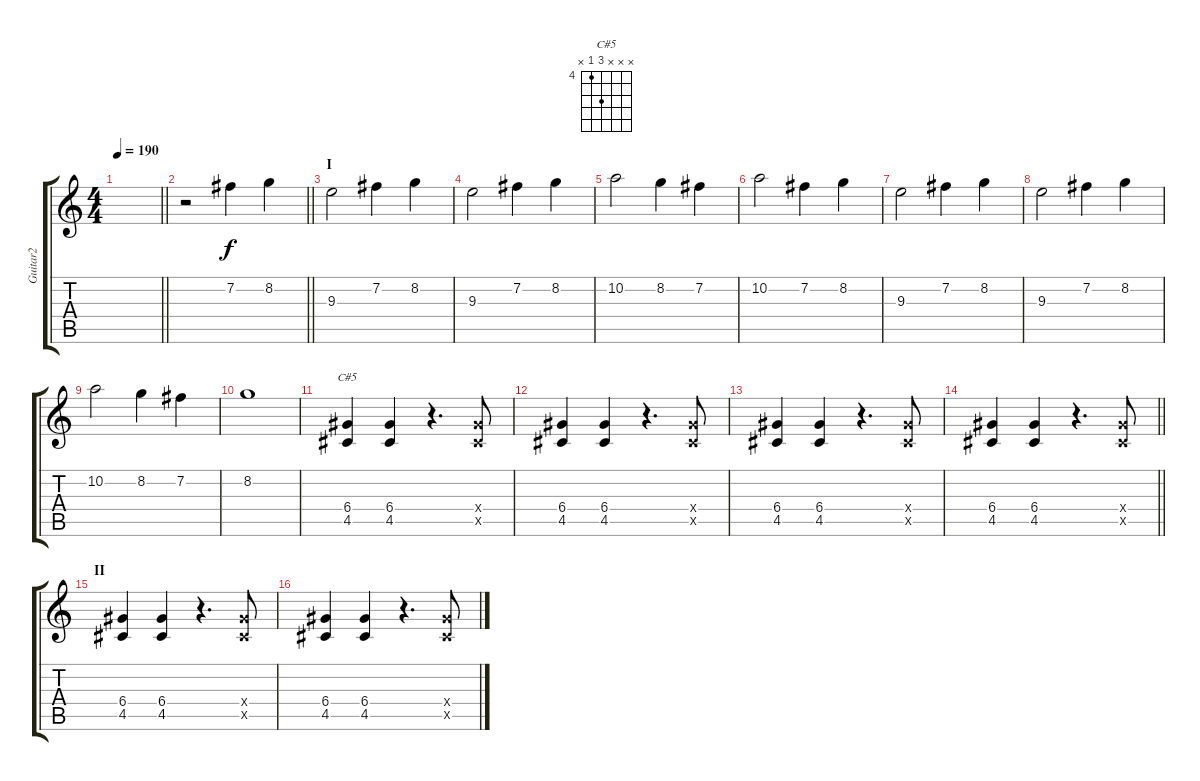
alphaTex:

\track ("Guitar2" "Guitar2") {instrument distortionguitar}
\staff {score tabs}
\tuning (E4 B3 G3 D3 A2 E2) {hide}
\chord ("C#5" x x x 6 4 x) {firstfret 4}
\ts (4 4)
\tempo 190
\clef g2
\barLineRight lightlight
\ks c
|
\barLineRight lightlight
r.2 7.2.4 8.2.4 |
\section ("" "I")
9.3.2 7.2.4 8.2.4 |
9.3.2 7.2.4 8.2.4 |
10.2.2 8.2.4 7.2.4 |
10.2.2 7.2.4 8.2.4 |
9.3.2 7.2.4 8.2.4 |
9.3.2 7.2.4 8.2.4 |
10.2.2 8.2.4 7.2.4 |
8.2.1 |
(6.4 4.5).4{ch "C#5"} (6.4 4.5).4 r.4{d} (6.4{x} 4.5{x}).8 |
(6.4 4.5).4 (6.4 4.5).4 r.4{d} (6.4{x} 4.5{x}).8 |
(6.4 4.5).4 (6.4 4.5).4 r.4{d} (6.4{x} 4.5{x}).8 |
\barLineRight lightlight
(6.4 4.5).4 (6.4 4.5).4 r.4{d} (6.4{x} 4.5{x}).8 |
\section ("" "II")
(6.4 4.5).4 (6.4 4.5).4 r.4{d} (6.4{x} 4.5{x}).8 |
(6.4 4.5).4 (6.4 4.5).4 r.4{d} (6.4{x} 4.5{x}).8
